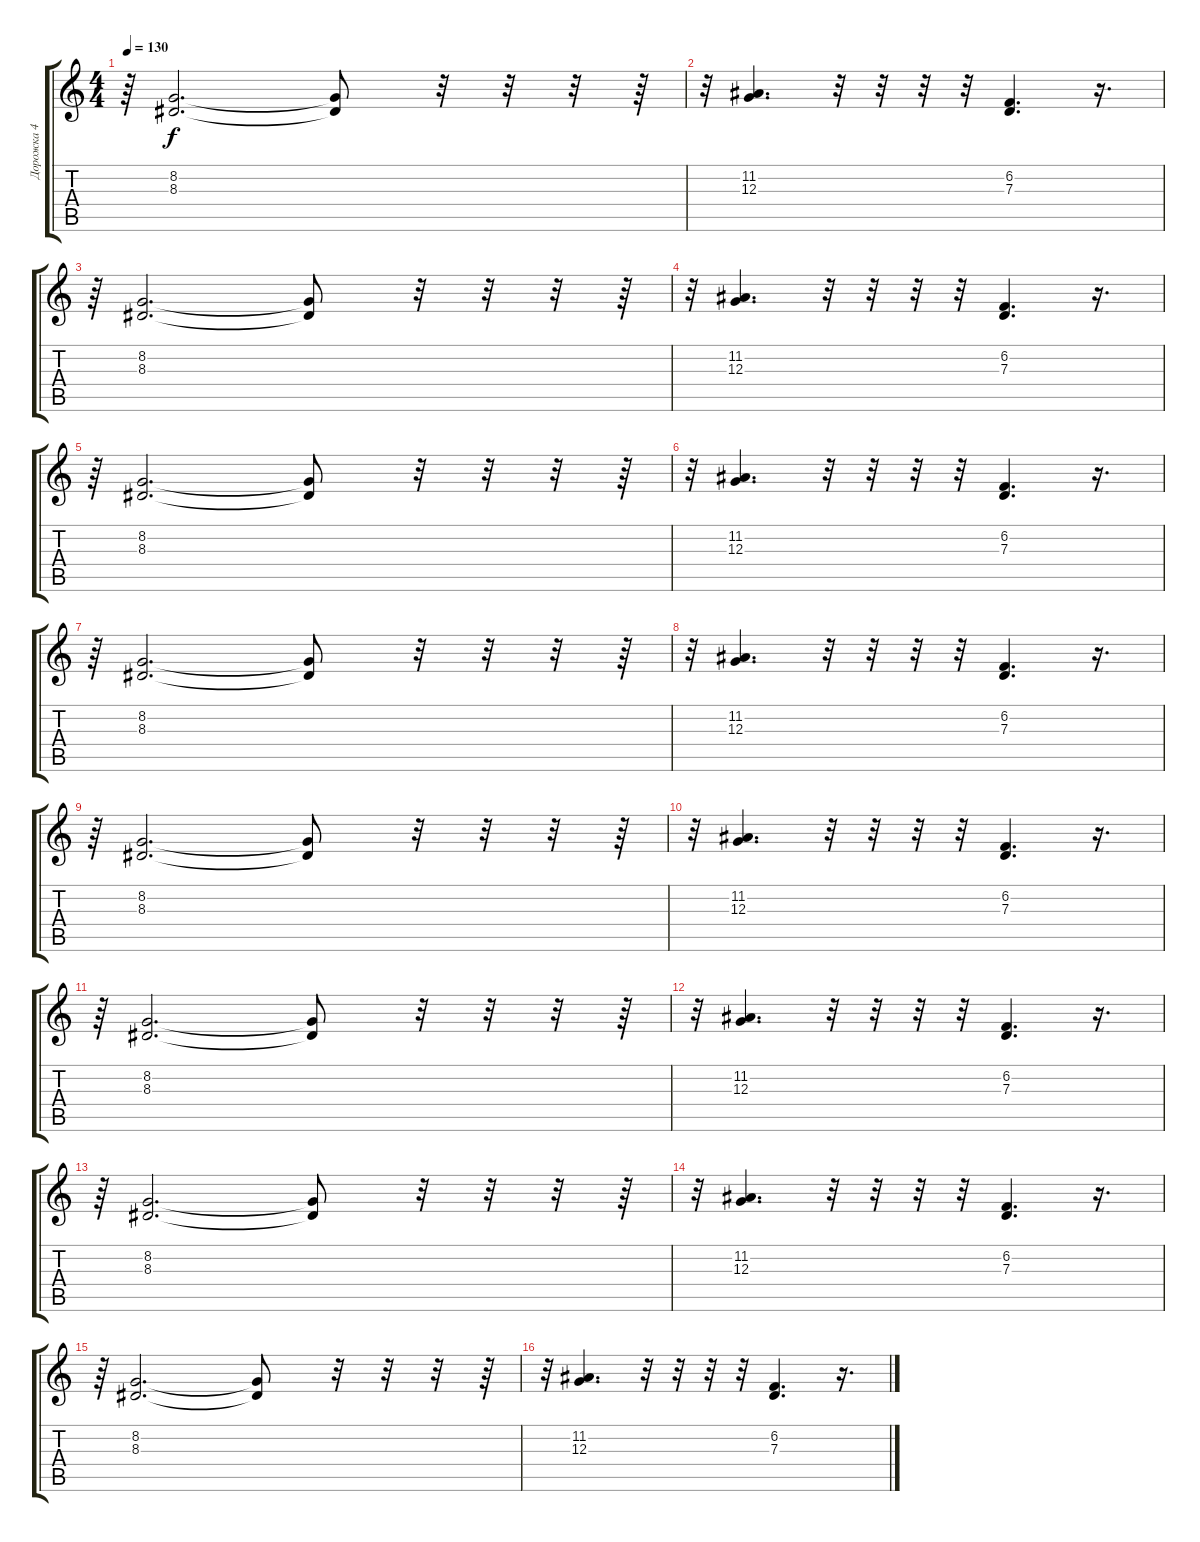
\track ("Дорожка 4" "Дорожка 4") {instrument trombone}
\staff {score tabs}
\tuning (E4 B3 G3 D3 A2 E2) {hide}
\ts (4 4)
\tempo 130
\clef g2
\ks c
r.64{dy f} (8.2 8.3).2{d} (8.2{t} 8.3{t}).8 r.32 r.32 r.32 r.64 |
r.32 (11.2 12.3).4{d} r.32 r.32 r.32 r.32 (6.2 7.3).4{d} r.16{d} |
r.64 (8.2 8.3).2{d} (8.2{t} 8.3{t}).8 r.32 r.32 r.32 r.64 |
r.32 (11.2 12.3).4{d} r.32 r.32 r.32 r.32 (6.2 7.3).4{d} r.16{d} |
r.64 (8.2 8.3).2{d} (8.2{t} 8.3{t}).8 r.32 r.32 r.32 r.64 |
r.32 (11.2 12.3).4{d} r.32 r.32 r.32 r.32 (6.2 7.3).4{d} r.16{d} |
r.64 (8.2 8.3).2{d} (8.2{t} 8.3{t}).8 r.32 r.32 r.32 r.64 |
r.32 (11.2 12.3).4{d} r.32 r.32 r.32 r.32 (6.2 7.3).4{d} r.16{d} |
r.64 (8.2 8.3).2{d} (8.2{t} 8.3{t}).8 r.32 r.32 r.32 r.64 |
r.32 (11.2 12.3).4{d} r.32 r.32 r.32 r.32 (6.2 7.3).4{d} r.16{d} |
r.64 (8.2 8.3).2{d} (8.2{t} 8.3{t}).8 r.32 r.32 r.32 r.64 |
r.32 (11.2 12.3).4{d} r.32 r.32 r.32 r.32 (6.2 7.3).4{d} r.16{d} |
r.64 (8.2 8.3).2{d} (8.2{t} 8.3{t}).8 r.32 r.32 r.32 r.64 |
r.32 (11.2 12.3).4{d} r.32 r.32 r.32 r.32 (6.2 7.3).4{d} r.16{d} |
r.64 (8.2 8.3).2{d} (8.2{t} 8.3{t}).8 r.32 r.32 r.32 r.64 |
r.32 (11.2 12.3).4{d} r.32 r.32 r.32 r.32 (6.2 7.3).4{d} r.16{d}
